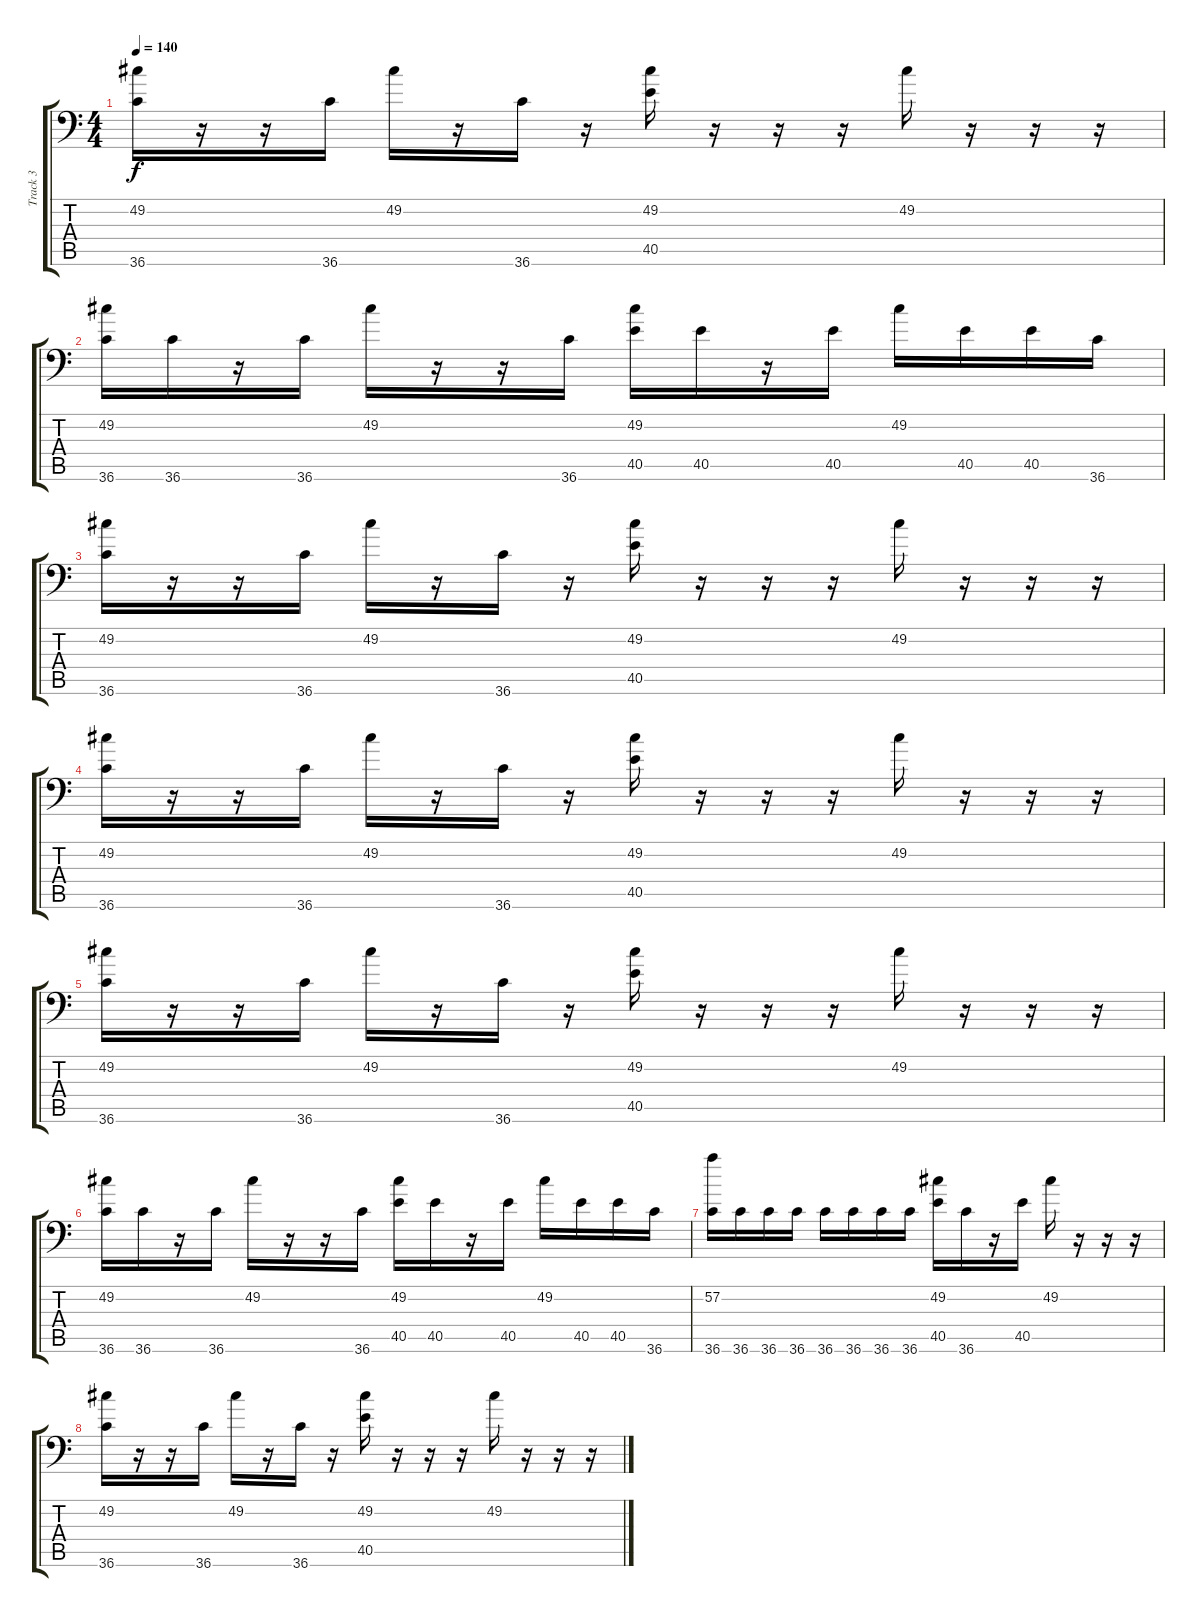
\track ("Track 3" "Track 3") {instrument acousticgrandpiano}
\staff {score tabs}
\tuning (C-1 C-1 C-1 C-1 C-1 C-1) {hide}
\ts (4 4)
\tempo 140
\clef f4
\ks c
(49.2 36.6).16{dy f} r.16 r.16 36.6.16 49.2.16 r.16 36.6.16 r.16 (49.2 40.5).16 r.16 r.16 r.16 49.2.16 r.16 r.16 r.16 |
(49.2 36.6).16 36.6.16 r.16 36.6.16 49.2.16 r.16 r.16 36.6.16 (49.2 40.5).16 40.5.16 r.16 40.5.16 49.2.16 40.5.16 40.5.16 36.6.16 |
(49.2 36.6).16 r.16 r.16 36.6.16 49.2.16 r.16 36.6.16 r.16 (49.2 40.5).16 r.16 r.16 r.16 49.2.16 r.16 r.16 r.16 |
(49.2 36.6).16 r.16 r.16 36.6.16 49.2.16 r.16 36.6.16 r.16 (49.2 40.5).16 r.16 r.16 r.16 49.2.16 r.16 r.16 r.16 |
(49.2 36.6).16 r.16 r.16 36.6.16 49.2.16 r.16 36.6.16 r.16 (49.2 40.5).16 r.16 r.16 r.16 49.2.16 r.16 r.16 r.16 |
(49.2 36.6).16 36.6.16 r.16 36.6.16 49.2.16 r.16 r.16 36.6.16 (49.2 40.5).16 40.5.16 r.16 40.5.16 49.2.16 40.5.16 40.5.16 36.6.16 |
(57.2 36.6).16 36.6.16 36.6.16 36.6.16 36.6.16 36.6.16 36.6.16 36.6.16 (49.2 40.5).16 36.6.16 r.16 40.5.16 49.2.16 r.16 r.16 r.16 |
(49.2 36.6).16 r.16 r.16 36.6.16 49.2.16 r.16 36.6.16 r.16 (49.2 40.5).16 r.16 r.16 r.16 49.2.16 r.16 r.16 r.16
